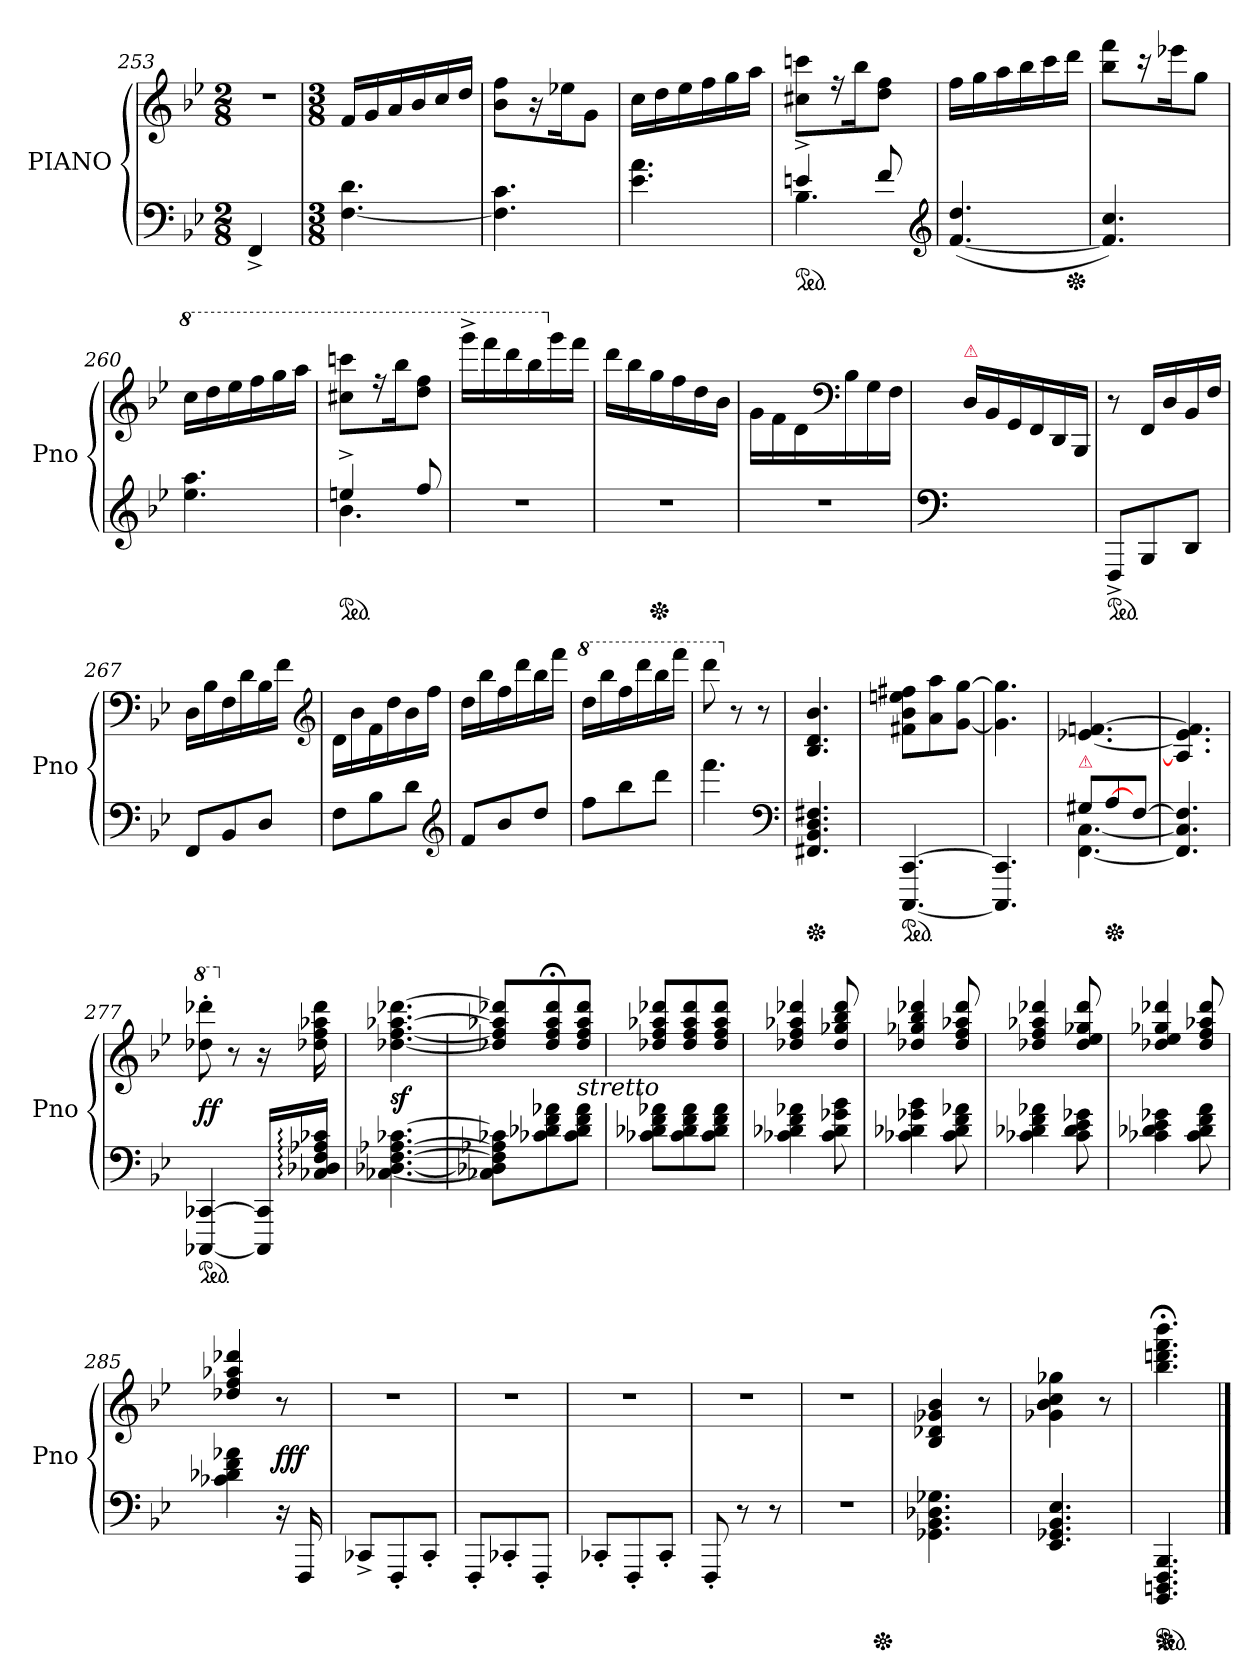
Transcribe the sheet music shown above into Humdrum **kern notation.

**kern	**kern	**dynam
*part1	*part1	*part1
*staff2	*staff1	*staff1/2
*I"PIANO	*	*
*I'Pno	*	*
*clefF4	*clefG2	*
*k[b-e-]	*k[b-e-]	*
*M2/8	*M2/8	*
=253	=253	=253
4FF^>/	4r	.
=254	=254	=254
*M3/8	*M3/8	*
[4.F\ 4.d\	16f/LL	.
.	16g/	.
.	16a/	.
.	16b-/	.
.	16cc/	.
.	16dd/JJ	.
=255	=255	=255
4.F]\ 4.c\	8b-\ 8ff\L	.
.	16r	.
.	16ee-X\K	.
.	8g\J	.
=256	=256	=256
4.e-\ 4.a\	16cc\LL	.
.	16dd\	.
.	16ee-\	.
.	16ff\	.
.	16gg\	.
.	16aa\JJ	.
=257	=257	=257
*^	*	*
*ped	*	*	*
4en^/	4.B-\	8cc#X\ 8cccn\L	.
.	.	16r	.
.	.	16bb-\K	.
8f/	.	8dd\ 8ff\J	.
*v	*v	*	*
*clefG2	*	*
=258	=258	=258
(>[4.f/ 4.dd/	16ff\LL	.
.	16gg\	.
.	16aa\	.
.	16bb-\	.
.	16ccc\	.
*Xped	*	*
.	16ddd\JJ	.
=259	=259	=259
4.f]/ 4.cc/)	8bb-\ 8fff\L	.
.	16r	.
.	16eee-X\K	.
.	8gg\J	.
=260	=260	=260
*	*8va	*
4.ee-\ 4.aa\	16ccc\LL	.
.	16ddd\	.
.	16eee-\	.
.	16fff\	.
.	16ggg\	.
.	16aaa\JJ	.
=261	=261	=261
*^	*	*
*ped	*	*	*
4een^/	4.b-\	8ccc#X\ 8ccccn\L	.
.	.	16r	.
.	.	16bbb-\K	.
8ff/	.	8ddd\ 8fff\J	.
*v	*v	*	*
=262	=262	=262
4.r	16gggg^\LL	.
.	16ffff\	.
.	16dddd\	.
.	16bbb-\	.
*	*X8va	*
.	16ggg\	.
.	16fff\JJ	.
=263	=263	=263
4.r	16ddd\LL	.
.	16bb-\	.
*Xped	*	*
.	16gg\	.
.	16ff\	.
.	16dd\	.
.	16b-\JJ	.
=264	=264	=264
4.r	16g\LL	.
.	16f\	.
.	16d\	.
*	*clefF4	*
.	16B-\	.
.	16G\	.
.	16F\JJ	.
=265	=265	=265
*clefF4	*	*
!	!LO:TX:a:color=crimson:t=⚠	!
4.ryy	16D\LL	.
.	16BB-\	.
.	16GG\	.
.	16FF/	.
.	16DD/	.
.	16BBB-/JJ	.
=266	=266	=266
*ped	*	*
8FFF^/L	8r	.
8BBB-/	16FF/LL	.
.	16D/	.
8DD/J	16BB-/	.
.	16F/JJ	.
=267	=267	=267
8FF/L	16D\LL	.
.	16B-\	.
8BB-/	16F\	.
.	16d\	.
8D/J	16B-\	.
.	16f\JJ	.
*	*clefG2	*
=268	=268	=268
8F\L	16d\LL	.
.	16b-\	.
8B-\	16f\	.
.	16dd\	.
8d\J	16b-\	.
.	16ff\JJ	.
*clefG2	*	*
=269	=269	=269
8f/L	16dd\LL	.
.	16bb-\	.
8b-/	16ff\	.
.	16ddd\	.
8dd/J	16bb-\	.
.	16fff\JJ	.
=270	=270	=270
*	*8va	*
8ff\L	16ddd\LL	.
.	16bbb-\	.
8bb-\	16fff\	.
.	16dddd\	.
8ddd\J	16bbb-\	.
.	16ffff\JJ	.
=271	=271	=271
4.fff\	8dddd\	.
*	*X8va	*
.	8r	.
.	8r	.
*clefF4	*	*
=272	=272	=272
*Xped	*	*
4.FF#X/ 4.BB-/ 4.D/ 4.F#X/	4.B-/ 4.d/ 4.b-/	.
=273	=273	=273
*ped	*	*
[4.CCC/ [4.CC/	8f#X\ 8b-\ 8een\ 8ff#X\L	.
.	8a\ 8aa\	.
.	[8g\ [8gg\J	.
=274	=274	=274
4.CCC]/ 4.CC]/	4.g]\ 4.gg]\	.
=275	=275	=275
*^	*	*
!LO:TX:a:color=crimson:t=⚠	!	!	!
8G#X/L	[4.FF\ [4.C\	[4.e-X/ [4.fn/	.
*Xped	*	*	*
[8A\	.	.	.
[8F/J	.	.	.
*v	*v	*	*
=276	=276	=276
4.FF]/ 4.C]/ 4.F]/	4.A]/ 4.e-]/ 4.f]/	.
=277	=277	=277
*	*8va	*
*ped	*	*
[4CCC-X/ [4CC-X/	8ddd-X'\ 8dddd-X'\	ff
*	*X8va	*
.	8r	.
16CCC-]/ 16CC-]/LL	16r	.
16C-X:/ 16D-X:/ 16F:/ 16A-X:/ 16c-X:/JJ	16dd-X\ 16ff\ 16aa-X\ 16ddd-\	.
=278	=278	=278
[4.C-X\ [4.D-X\ [4.F\ [4.A-X\ [4.c-X\	[4.dd-X\ [4.ff\ [4.aa-X\ [4.ddd-X\	sf
=279	=279	=279
8C-X]\ 8D-X]\ 8F]\ 8A-X]\ 8c-X]\L	8dd-X]/ 8ff]/ 8aa-X]/ 8ddd-X]/L	.
8c-X\ 8d-X\ 8f\ 8a-X\	8dd-;</ 8ff;</ 8aa-;</ 8ddd-;</	.
!	!LO:TX:b:i:t=stretto	!
8c-\ 8d-\ 8f\ 8a-\J	8dd-/ 8ff/ 8aa-/ 8ddd-/J	.
=280	=280	=280
8c-X\ 8d-X\ 8f\ 8a-X\L	8dd-X/ 8ff/ 8aa-X/ 8ddd-X/L	.
8c-\ 8d-\ 8f\ 8a-\	8dd-/ 8ff/ 8aa-/ 8ddd-/	.
8c-\ 8d-\ 8f\ 8a-\J	8dd-/ 8ff/ 8aa-/ 8ddd-/J	.
=281	=281	=281
4c-X\ 4d-X\ 4f\ 4a-X\	4dd-X/ 4ff/ 4aa-X/ 4ddd-X/	.
8c-\ 8d-\ 8g-X\ 8b-\	8dd-/ 8gg-X/ 8bb-/ 8ddd-/	.
=282	=282	=282
4c-X\ 4d-X\ 4g-X\ 4b-\	4dd-X/ 4gg-X/ 4bb-/ 4ddd-X/	.
8c-\ 8d-\ 8f\ 8a-X\	8dd-/ 8ff/ 8aa-X/ 8ddd-/	.
=283	=283	=283
4c-X\ 4d-X\ 4f\ 4a-X\	4dd-X/ 4ff/ 4aa-X/ 4ddd-X/	.
8c-\ 8d-\ 8e-\ 8g-X\	8dd-/ 8ee-/ 8gg-X/ 8ddd-/	.
=284	=284	=284
4c-X\ 4d-X\ 4e-\ 4g-X\	4dd-X/ 4ee-/ 4gg-X/ 4ddd-X/	.
8c-\ 8d-\ 8f\ 8a\	8dd-/ 8ff/ 8aa-X/ 8ddd-/	.
=285	=285	=285
4c-X\ 4d-X\ 4f\ 4a-X\	4dd-X/ 4ff/ 4aa-X/ 4ddd-X/	.
16r	8r	fff
16FFF/	.	.
=286	=286	=286
8CC-X^/L	4.r	.
8FFF'/	.	.
8CC-'/J	.	.
=287	=287	=287
8FFF'/L	4.r	.
8CC-X'/	.	.
8FFF'/J	.	.
=288	=288	=288
8CC-X'/L	4.r	.
8FFF'/	.	.
8CC-'/J	.	.
=289	=289	=289
8FFF'/	4.r	.
8r	.	.
8r	.	.
=290	=290	=290
4.r	4.r	.
*Xped	*	*
=291	=291	=291
4.GG-X\ 4.BB-\ 4.D-X\ 4.G-X\	4B-/ 4d-X/ 4g-X/ 4b-/	.
.	8r	.
=292	=292	=292
4.EE-/ 4.GG-X/ 4.BB-/ 4.E-/	4g-X\ 4b-\ 4cc\ 4gg-X\	.
.	8r	.
=293	=293	=293
*ped	*	*
*Xped	*	*
4.BBBB-/ 4.DDDn/ 4.FFF/ 4.BBB-/	4.bb-;<\ 4.dddn;<\ 4.fff;<\ 4.bbb-;<\	.
==	==	==
*-	*-	*-
